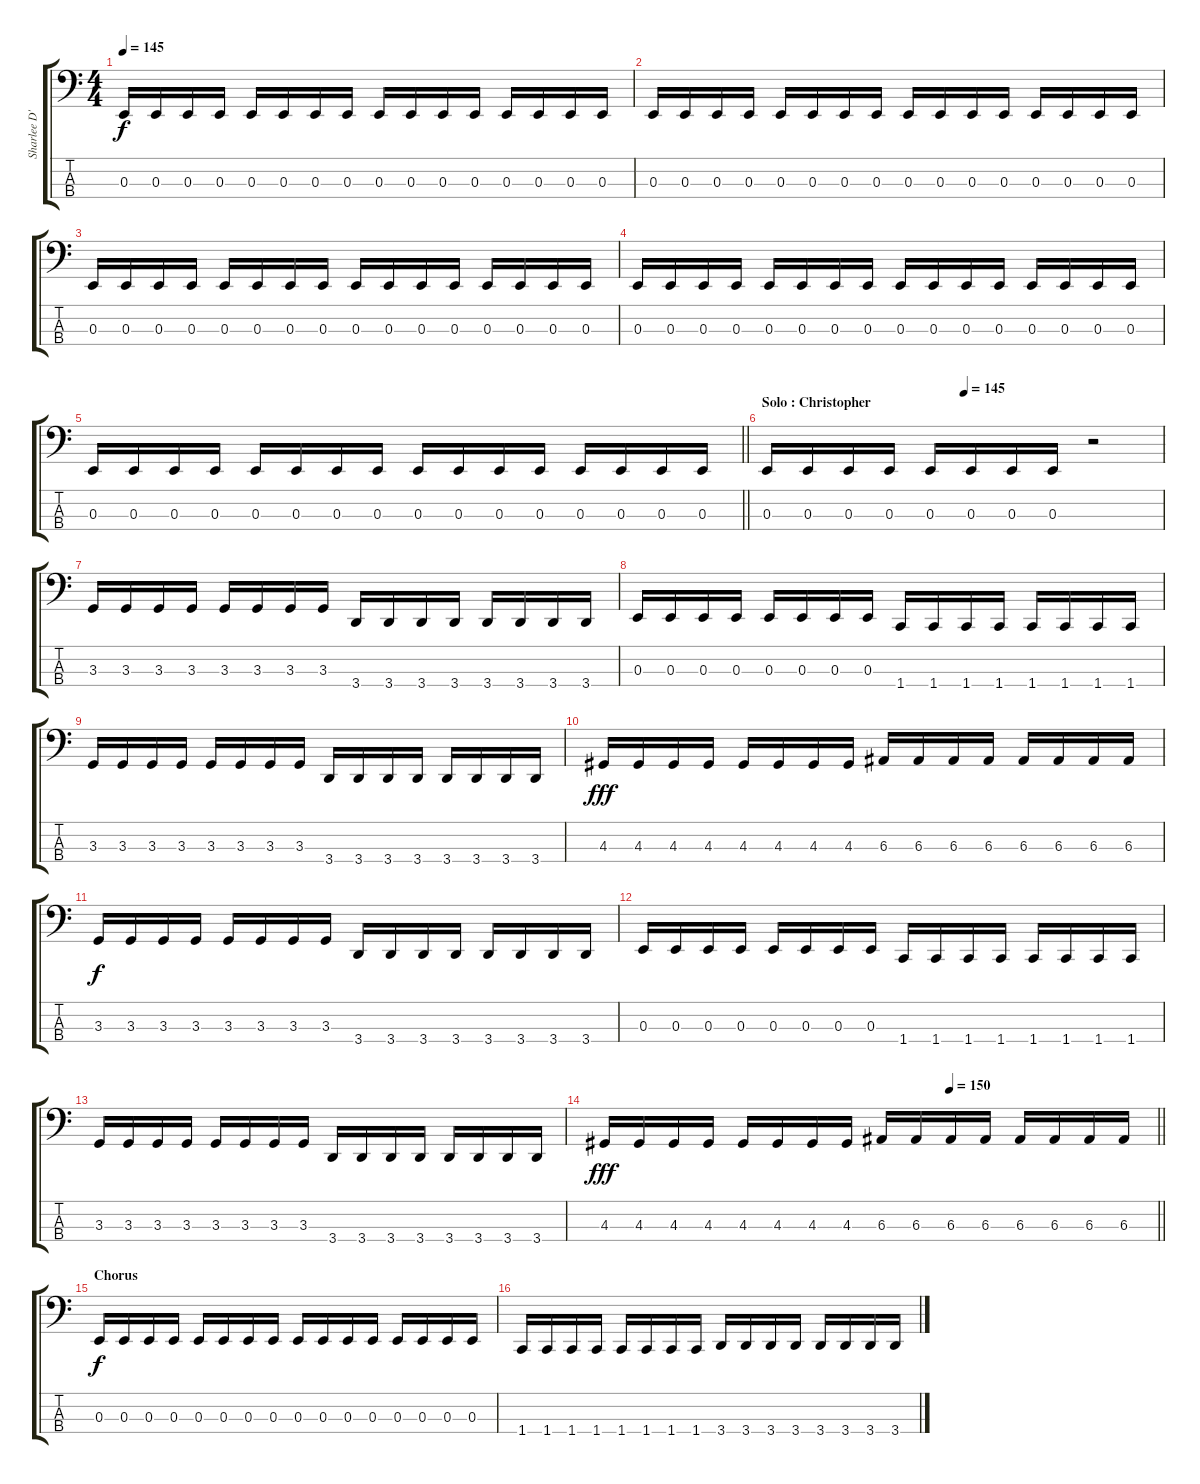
\track ("Sharlee D'Angelo" "Sharlee D'") {instrument electricbasspick}
\staff {score tabs}
\tuning (D2 A1 E1 B0) {hide}
\ts (4 4)
\tempo 145
\clef f4
\ks c
0.3.16{dy f} 0.3.16 0.3.16 0.3.16 0.3.16 0.3.16 0.3.16 0.3.16 0.3.16 0.3.16 0.3.16 0.3.16 0.3.16 0.3.16 0.3.16 0.3.16 |
0.3.16 0.3.16 0.3.16 0.3.16 0.3.16 0.3.16 0.3.16 0.3.16 0.3.16 0.3.16 0.3.16 0.3.16 0.3.16 0.3.16 0.3.16 0.3.16 |
0.3.16 0.3.16 0.3.16 0.3.16 0.3.16 0.3.16 0.3.16 0.3.16 0.3.16 0.3.16 0.3.16 0.3.16 0.3.16 0.3.16 0.3.16 0.3.16 |
0.3.16 0.3.16 0.3.16 0.3.16 0.3.16 0.3.16 0.3.16 0.3.16 0.3.16 0.3.16 0.3.16 0.3.16 0.3.16 0.3.16 0.3.16 0.3.16 |
\barLineRight lightlight
0.3.16 0.3.16 0.3.16 0.3.16 0.3.16 0.3.16 0.3.16 0.3.16 0.3.16 0.3.16 0.3.16 0.3.16 0.3.16 0.3.16 0.3.16 0.3.16 |
\section ("" "Solo : Christopher")
\tempo (145 0.5)
0.3.16 0.3.16 0.3.16 0.3.16 0.3.16 0.3.16 0.3.16 0.3.16 r.2 |
3.3.16 3.3.16 3.3.16 3.3.16 3.3.16 3.3.16 3.3.16 3.3.16 3.4.16 3.4.16 3.4.16 3.4.16 3.4.16 3.4.16 3.4.16 3.4.16 |
0.3.16 0.3.16 0.3.16 0.3.16 0.3.16 0.3.16 0.3.16 0.3.16 1.4.16 1.4.16 1.4.16 1.4.16 1.4.16 1.4.16 1.4.16 1.4.16 |
3.3.16 3.3.16 3.3.16 3.3.16 3.3.16 3.3.16 3.3.16 3.3.16 3.4.16 3.4.16 3.4.16 3.4.16 3.4.16 3.4.16 3.4.16 3.4.16 |
4.3.16{dy fff} 4.3.16 4.3.16 4.3.16 4.3.16 4.3.16 4.3.16 4.3.16 6.3.16 6.3.16 6.3.16 6.3.16 6.3.16 6.3.16 6.3.16 6.3.16 |
3.3.16{dy f} 3.3.16 3.3.16 3.3.16 3.3.16 3.3.16 3.3.16 3.3.16 3.4.16 3.4.16 3.4.16 3.4.16 3.4.16 3.4.16 3.4.16 3.4.16 |
0.3.16 0.3.16 0.3.16 0.3.16 0.3.16 0.3.16 0.3.16 0.3.16 1.4.16 1.4.16 1.4.16 1.4.16 1.4.16 1.4.16 1.4.16 1.4.16 |
3.3.16 3.3.16 3.3.16 3.3.16 3.3.16 3.3.16 3.3.16 3.3.16 3.4.16 3.4.16 3.4.16 3.4.16 3.4.16 3.4.16 3.4.16 3.4.16 |
\tempo (150 0.625)
\barLineRight lightlight
4.3.16{dy fff} 4.3.16 4.3.16 4.3.16 4.3.16 4.3.16 4.3.16 4.3.16 6.3.16 6.3.16 6.3.16 6.3.16 6.3.16 6.3.16 6.3.16 6.3.16 |
\section ("" "Chorus")
0.3.16{dy f} 0.3.16 0.3.16 0.3.16 0.3.16 0.3.16 0.3.16 0.3.16 0.3.16 0.3.16 0.3.16 0.3.16 0.3.16 0.3.16 0.3.16 0.3.16 |
1.4.16 1.4.16 1.4.16 1.4.16 1.4.16 1.4.16 1.4.16 1.4.16 3.4.16 3.4.16 3.4.16 3.4.16 3.4.16 3.4.16 3.4.16 3.4.16
